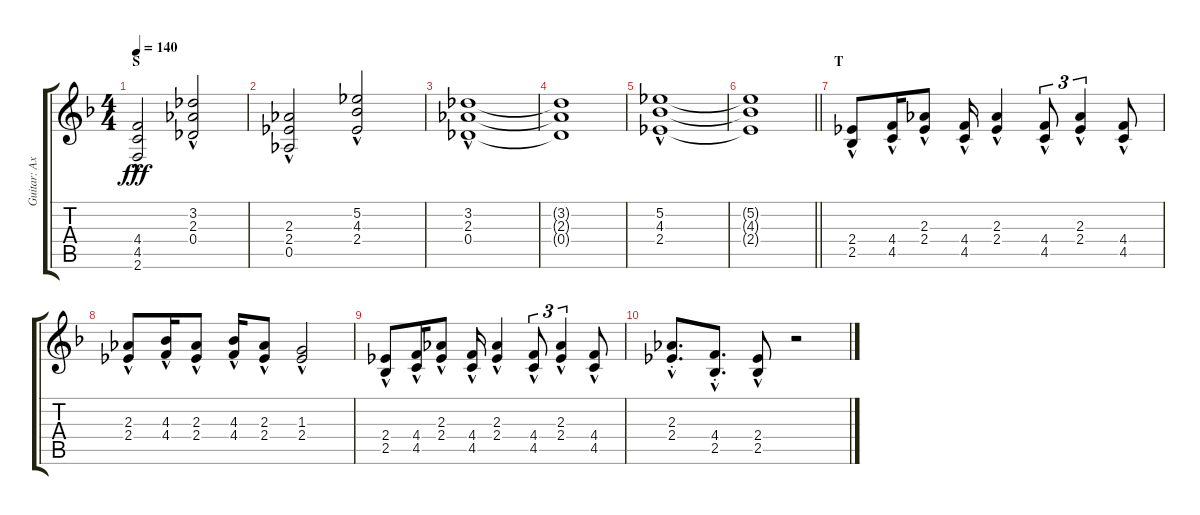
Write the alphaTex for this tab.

\track ("Guitar: Axel" "Guitar: Ax") {instrument overdrivenguitar}
\staff {score tabs}
\tuning (Eb4 Bb3 Gb3 Db3 Ab2 Eb2) {hide}
\ts (4 4)
\section ("" "S")
\tempo 140
\clef g2
\ks f
(4.4{hac} 4.5{hac} 2.6{hac}).2{dy fff} (3.2{hac} 2.3{hac} 0.4{hac}).2 |
(2.3{hac} 2.4{hac} 0.5{hac}).2 (5.2{hac} 4.3{hac} 2.4{hac}).2 |
(3.2{hac} 2.3{hac} 0.4{hac}).1 |
(3.2{t} 2.3{t} 0.4{t}).1 |
(5.2{hac} 4.3{hac} 2.4{hac}).1 |
\barLineRight lightlight
(5.2{t} 4.3{t} 2.4{t}).1 |
\section ("" "T")
(2.4{hac} 2.5{hac}).8 (4.4{hac} 4.5{hac}).16 (2.3{hac} 2.4{hac}).8 (4.4{hac} 4.5{hac}).16 (2.3{hac} 2.4{hac}).4 (4.4{hac} 4.5{hac}).8{tu (3 2)} (2.3{hac} 2.4{hac}).4{tu (3 2)} (4.4{hac} 4.5{hac}).8 |
(2.3{hac} 2.4{hac}).8 (4.3{hac} 4.4{hac}).16 (2.3{hac} 2.4{hac}).8 (4.3{hac} 4.4{hac}).16 (2.3{hac} 2.4{hac}).8 (1.3{hac} 2.4{hac}).2 |
(2.4{hac} 2.5{hac}).8 (4.4{hac} 4.5{hac}).16 (2.3{hac} 2.4{hac}).8 (4.4{hac} 4.5{hac}).16 (2.3{hac} 2.4{hac}).4 (4.4{hac} 4.5{hac}).8{tu (3 2)} (2.3{hac} 2.4{hac}).4{tu (3 2)} (4.4{hac} 4.5{hac}).8 |
(2.3{hac st} 2.4{hac st}).8{d} (4.4{hac st} 2.5{hac st}).8{d} (2.4{hac} 2.5{hac}).8 r.2
